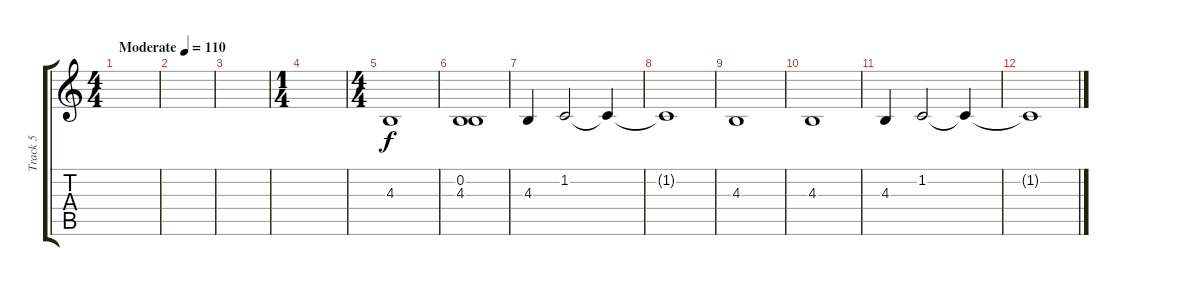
\track ("Track 5" "Track 5") {instrument pad2warm}
\staff {score tabs}
\tuning (E4 B3 G3 D3 A2 D2) {hide}
\ts (4 4)
\tempo (110 "Moderate")
\clef g2
\ks c
|
|
|
\ts (1 4)
|
\ts (4 4)
4.3.1 |
(0.2 4.3).1 |
4.3.4 1.2.2 1.2{t}.4 |
1.2{t}.1 |
4.3.1 |
4.3.1 |
4.3.4 1.2.2 1.2{t}.4 |
1.2{t}.1
